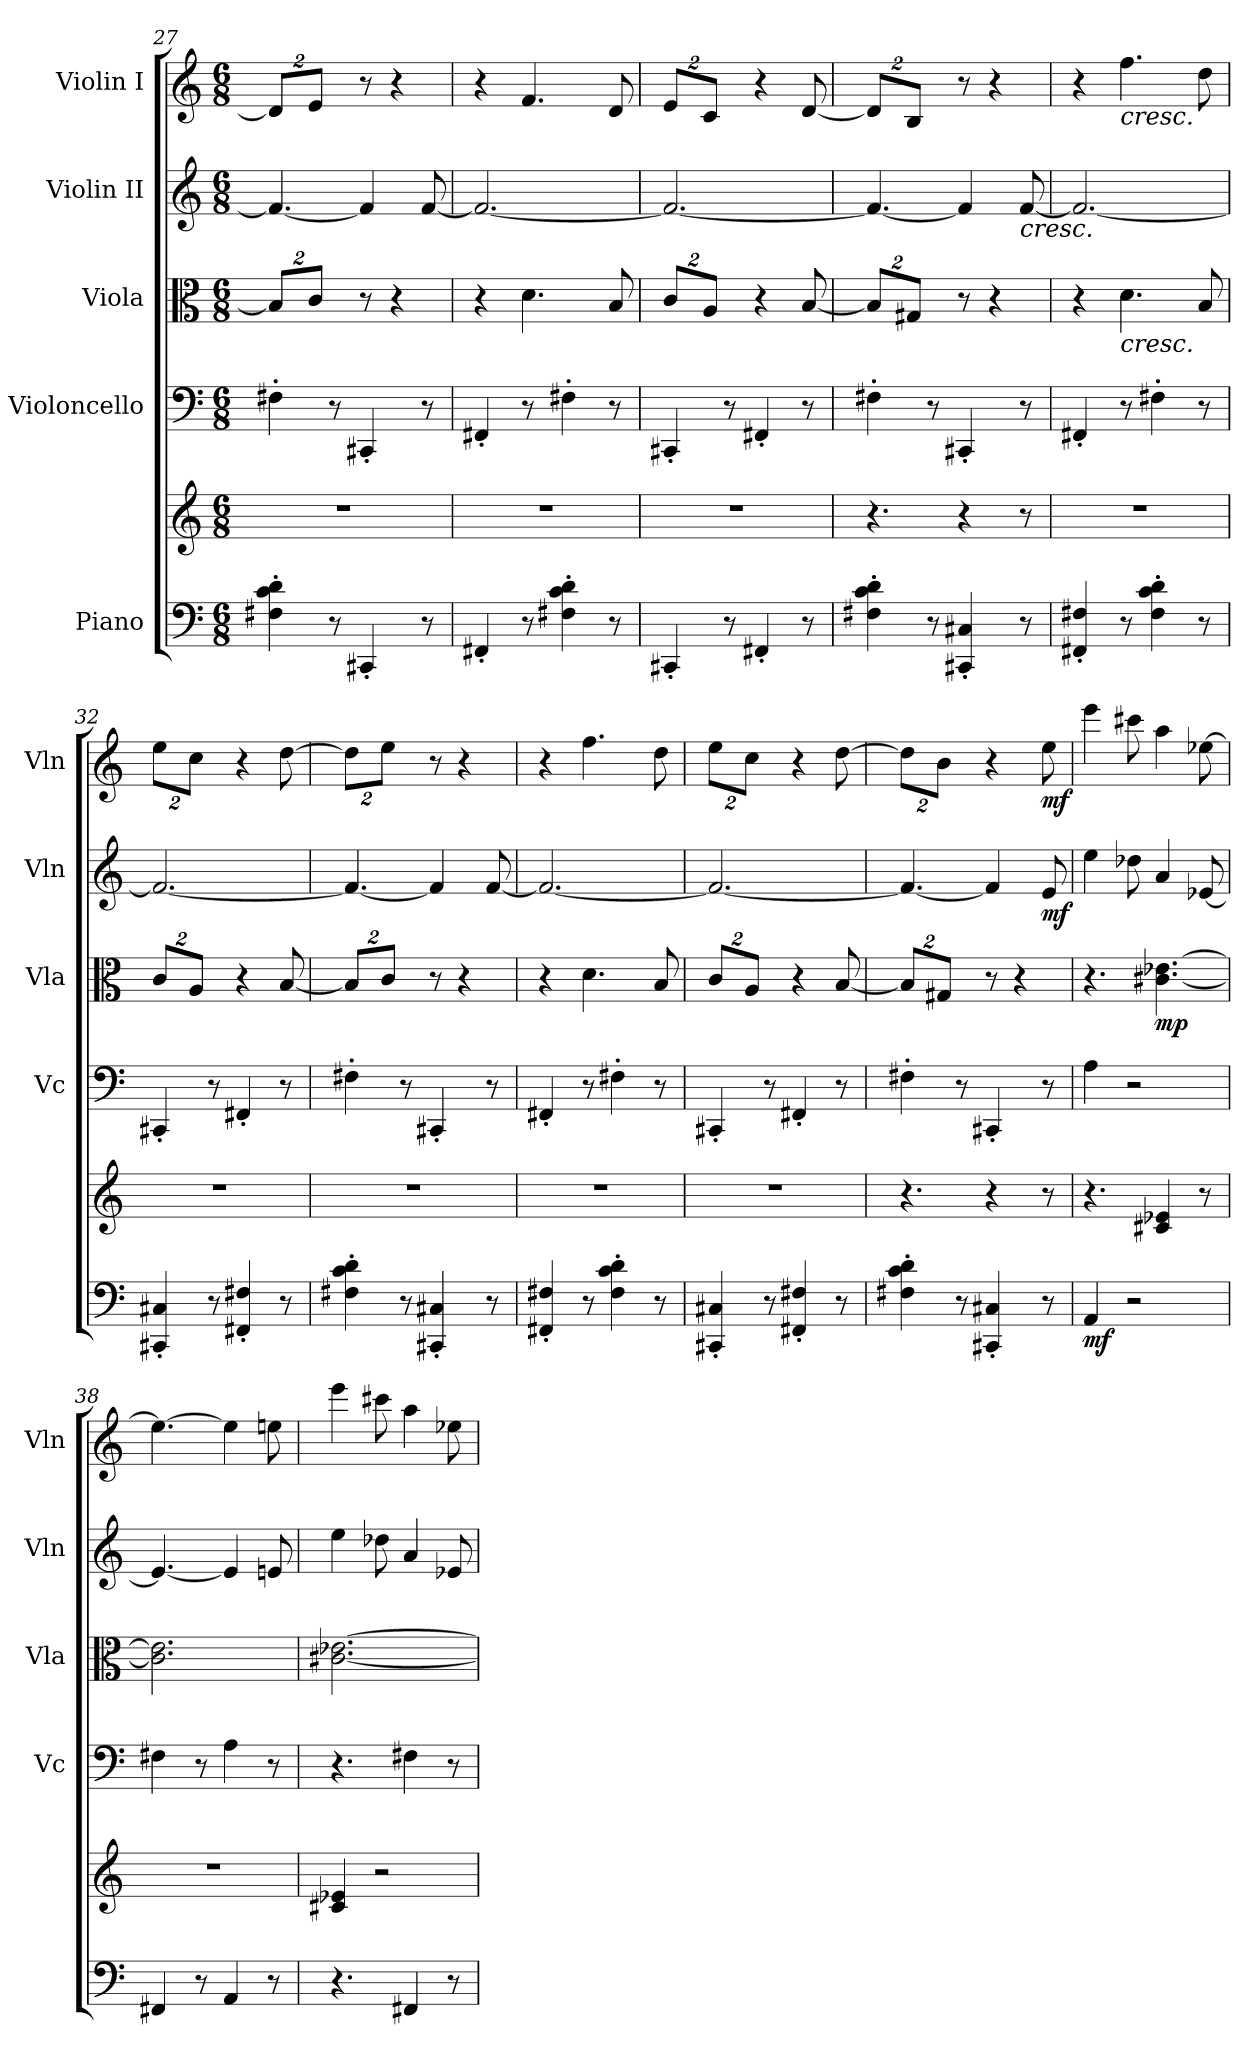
**kern	**kern	**dynam	**kern	**kern	**dynam	**kern	**dynam	**kern	**dynam
*part5	*part5	*part5	*part4	*part3	*part3	*part2	*part2	*part1	*part1
*staff6	*staff5	*staff5/6	*staff4	*staff3	*staff3	*staff2	*staff2	*staff1	*staff1
*I"Piano	*	*	*I"Violoncello	*I"Viola	*	*I"Violin II	*	*I"Violin I	*
*	*	*	*I'Vc	*I'Vla	*	*I'Vln	*	*I'Vln	*
*clefF4	*clefG2	*	*clefF4	*clefC3	*	*clefG2	*	*clefG2	*
*k[]	*k[]	*	*k[]	*k[]	*	*k[]	*	*k[]	*
*M6/8	*M6/8	*	*M6/8	*M6/8	*	*M6/8	*	*M6/8	*
*	*	*	*	*Xbrackettup	*	*	*	*Xbrackettup	*
=27	=27	=27	=27	=27	=27	=27	=27	=27	=27
4F#X\' 4c\' 4d\'	2.r	.	4F#X'\	16%3B/L]	.	4.f/_	.	16%3d/L]	.
.	.	.	.	16%3c/J	.	.	.	16%3e/J	.
8r	.	.	8r	.	.	.	.	.	.
4CC#X'/	.	.	4CC#X'/	8r	.	4f/]	.	8r	.
.	.	.	.	4r	.	.	.	4r	.
8r	.	.	8r	.	.	[8f/	.	.	.
=28	=28	=28	=28	=28	=28	=28	=28	=28	=28
4FF#X'/	2.r	.	4FF#X'/	4r	.	2.f/_	.	4r	.
8r	.	.	8r	4.d\	.	.	.	4.f/	.
4F#X\' 4c\' 4d\'	.	.	4F#X'\	.	.	.	.	.	.
8r	.	.	8r	8B/	.	.	.	8d/	.
=29	=29	=29	=29	=29	=29	=29	=29	=29	=29
4CC#X'/	2.r	.	4CC#X'/	16%3c/L	.	2.f/_	.	16%3e/L	.
.	.	.	.	16%3A/J	.	.	.	16%3c/J	.
8r	.	.	8r	.	.	.	.	.	.
4FF#X'/	.	.	4FF#X'/	4r	.	.	.	4r	.
8r	.	.	8r	[8B/	.	.	.	[8d/	.
!!LO:LB:g=z
=30	=30	=30	=30	=30	=30	=30	=30	=30	=30
4F#X\' 4c\' 4d\'	4.r	.	4F#X'\	16%3B/L]	.	4.f/_	.	16%3d/L]	.
.	.	.	.	16%3G#X/J	.	.	.	16%3B/J	.
8r	.	.	8r	.	.	.	.	.	.
4CC#X/' 4C#X/'	4r	.	4CC#X'/	8r	.	4f/]	.	8r	.
.	.	.	.	4r	.	.	.	4r	.
!	!	!	!	!	!	!LO:TX:b:i:t=cresc.	!	!	!
8r	8r	.	8r	.	.	[8f/	.	.	.
=31	=31	=31	=31	=31	=31	=31	=31	=31	=31
4FF#X/' 4F#X/'	2.r	.	4FF#X'/	4r	.	2.f/_	.	4r	.
!	!	!	!	!	!	!	!	!LO:TX:b:i:t=cresc.	!
!	!	!	!	!LO:TX:b:i:t=cresc.	!	!	!	!	!
8r	.	.	8r	4.d\	.	.	.	4.ff\	.
4F#\' 4c\' 4d\'	.	.	4F#X'\	.	.	.	.	.	.
8r	.	.	8r	8B/	.	.	.	8dd\	.
=32	=32	=32	=32	=32	=32	=32	=32	=32	=32
4CC#X/' 4C#X/'	2.r	.	4CC#X'/	16%3c/L	.	2.f/_	.	16%3ee\L	.
.	.	.	.	16%3A/J	.	.	.	16%3cc\J	.
8r	.	.	8r	.	.	.	.	.	.
4FF#X/' 4F#X/'	.	.	4FF#X'/	4r	.	.	.	4r	.
8r	.	.	8r	[8B/	.	.	.	[8dd\	.
=33	=33	=33	=33	=33	=33	=33	=33	=33	=33
4F#X\' 4c\' 4d\'	2.r	.	4F#X'\	16%3B/L]	.	4.f/_	.	16%3dd\L]	.
.	.	.	.	16%3c/J	.	.	.	16%3ee\J	.
8r	.	.	8r	.	.	.	.	.	.
4CC#X/' 4C#X/'	.	.	4CC#X'/	8r	.	4f/]	.	8r	.
.	.	.	.	4r	.	.	.	4r	.
8r	.	.	8r	.	.	[8f/	.	.	.
=34	=34	=34	=34	=34	=34	=34	=34	=34	=34
4FF#X/' 4F#X/'	2.r	.	4FF#X'/	4r	.	2.f/_	.	4r	.
8r	.	.	8r	4.d\	.	.	.	4.ff\	.
4F#\' 4c\' 4d\'	.	.	4F#X'\	.	.	.	.	.	.
8r	.	.	8r	8B/	.	.	.	8dd\	.
=35	=35	=35	=35	=35	=35	=35	=35	=35	=35
4CC#X/' 4C#X/'	2.r	.	4CC#X'/	16%3c/L	.	2.f/_	.	16%3ee\L	.
.	.	.	.	16%3A/J	.	.	.	16%3cc\J	.
8r	.	.	8r	.	.	.	.	.	.
4FF#X/' 4F#X/'	.	.	4FF#X'/	4r	.	.	.	4r	.
8r	.	.	8r	[8B/	.	.	.	[8dd\	.
!!LO:PB:g=z
=36	=36	=36	=36	=36	=36	=36	=36	=36	=36
4F#X\' 4c\' 4d\'	4.r	.	4F#X'\	16%3B/L]	.	4.f/_	.	16%3dd\L]	.
.	.	.	.	16%3G#X/J	.	.	.	16%3b\J	.
8r	.	.	8r	.	.	.	.	.	.
4CC#X/' 4C#X/'	4r	.	4CC#X'/	8r	.	4f/]	.	4r	.
.	.	.	.	4r	.	.	.	.	.
!	!	!	!	!	!	!	!LO:DY:b	!	!LO:DY:b
8r	8r	.	8r	.	.	8e/	mf	8ee\	mf
=37	=37	=37	=37	=37	=37	=37	=37	=37	=37
!	!	!LO:DY:b=2	!	!	!	!	!	!	!
4AA/	4.r	mf	4A\	4.r	.	4ee\	.	4eee\	.
2r	.	.	2r	.	.	8dd-X\	.	8ccc#X\	.
!	!	!	!	!	!LO:DY:b	!	!	!	!
.	4c#X/ 4e-X/	.	.	[4.c#X\ [4.e-X\	mp	4a/	.	4aa\	.
.	8r	.	.	.	.	[8e-X/	.	[8ee-X\	.
=38	=38	=38	=38	=38	=38	=38	=38	=38	=38
4FF#X/	2.r	.	4F#X\	2.c#\] 2.e-\]	.	4.e-/_	.	4.ee-\_	.
8r	.	.	8r	.	.	.	.	.	.
4AA/	.	.	4A\	.	.	4e-/]	.	4ee-\]	.
8r	.	.	8r	.	.	8en/	.	8een\	.
=39	=39	=39	=39	=39	=39	=39	=39	=39	=39
4.r	4c#X/ 4e-X/	.	4.r	[2.c#X\ [2.e-X\	.	4ee\	.	4eee\	.
.	2r	.	.	.	.	8dd-X\	.	8ccc#X\	.
4FF#X/	.	.	4F#X\	.	.	4a/	.	4aa\	.
8r	.	.	8r	.	.	8e-X/	.	8ee-X\	.
=	=	=	=	=	=	=	=	=	=
*-	*-	*-	*-	*-	*-	*-	*-	*-	*-
